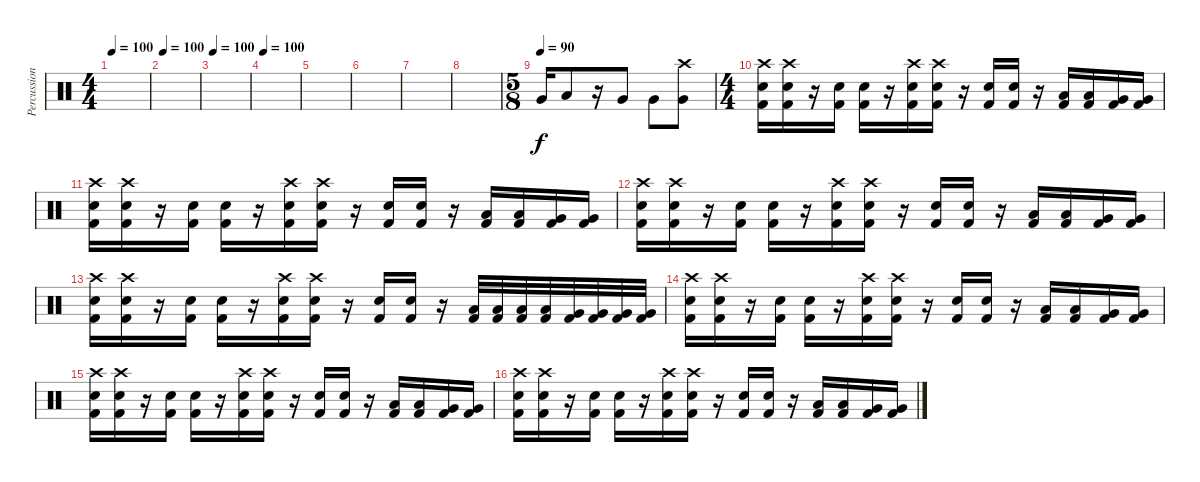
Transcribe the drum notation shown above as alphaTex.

\track ("Percussion 2" "Percussion") {instrument percussion}
\staff {score}
\articulation defaults
\ts (4 4)
\tempo 80
\tempo 100
\clef neutral
\ks c
|
\tempo 80
\tempo 100
|
\tempo 80
\tempo 100
|
\tempo 80
\tempo 100
|
|
|
|
|
\ts (5 8)
\tempo (90)
"Very Low Tom (hit)".16 "Low Tom (hit)".8 r.16 "Very Low Tom (hit)".8 "Very Low Tom (hit)".8 ("Crash high (hit)" "Very Low Tom (hit)").8 |
\ts (4 4)
("Crash high (hit)" "Snare (hit) 2" "Kick (hit) 2").16 ("Crash high (hit)" "Snare (hit) 2" "Kick (hit) 2").16 r.16 ("Snare (hit) 2" "Kick (hit) 2").16 ("Snare (hit) 2" "Kick (hit) 2").16 r.16 ("Crash high (hit)" "Snare (hit) 2" "Kick (hit) 2").16 ("Crash high (hit)" "Snare (hit) 2" "Kick (hit) 2").16 r.16 ("Snare (hit) 2" "Kick (hit) 2").16 ("Snare (hit) 2" "Kick (hit) 2").16 r.16 ("Low Tom (hit)" "Kick (hit) 2").16 ("Low Tom (hit)" "Kick (hit) 2").16 ("Very Low Tom (hit)" "Kick (hit) 2").16 ("Very Low Tom (hit)" "Kick (hit) 2").16 |
("Crash high (hit)" "Snare (hit) 2" "Kick (hit) 2").16 ("Crash high (hit)" "Snare (hit) 2" "Kick (hit) 2").16 r.16 ("Snare (hit) 2" "Kick (hit) 2").16 ("Snare (hit) 2" "Kick (hit) 2").16 r.16 ("Crash high (hit)" "Snare (hit) 2" "Kick (hit) 2").16 ("Crash high (hit)" "Snare (hit) 2" "Kick (hit) 2").16 r.16 ("Snare (hit) 2" "Kick (hit) 2").16 ("Snare (hit) 2" "Kick (hit) 2").16 r.16 ("Low Tom (hit)" "Kick (hit) 2").16 ("Low Tom (hit)" "Kick (hit) 2").16 ("Very Low Tom (hit)" "Kick (hit) 2").16 ("Very Low Tom (hit)" "Kick (hit) 2").16 |
("Crash high (hit)" "Snare (hit) 2" "Kick (hit) 2").16 ("Crash high (hit)" "Snare (hit) 2" "Kick (hit) 2").16 r.16 ("Snare (hit) 2" "Kick (hit) 2").16 ("Snare (hit) 2" "Kick (hit) 2").16 r.16 ("Crash high (hit)" "Snare (hit) 2" "Kick (hit) 2").16 ("Crash high (hit)" "Snare (hit) 2" "Kick (hit) 2").16 r.16 ("Snare (hit) 2" "Kick (hit) 2").16 ("Snare (hit) 2" "Kick (hit) 2").16 r.16 ("Low Tom (hit)" "Kick (hit) 2").16 ("Low Tom (hit)" "Kick (hit) 2").16 ("Very Low Tom (hit)" "Kick (hit) 2").16 ("Very Low Tom (hit)" "Kick (hit) 2").16 |
("Crash high (hit)" "Snare (hit) 2" "Kick (hit) 2").16 ("Crash high (hit)" "Snare (hit) 2" "Kick (hit) 2").16 r.16 ("Snare (hit) 2" "Kick (hit) 2").16 ("Snare (hit) 2" "Kick (hit) 2").16 r.16 ("Crash high (hit)" "Snare (hit) 2" "Kick (hit) 2").16 ("Crash high (hit)" "Snare (hit) 2" "Kick (hit) 2").16 r.16 ("Snare (hit) 2" "Kick (hit) 2").16 ("Snare (hit) 2" "Kick (hit) 2").16 r.16 ("Low Tom (hit)" "Kick (hit) 2").32 ("Low Tom (hit)" "Kick (hit) 2").32 ("Low Tom (hit)" "Kick (hit) 2").32 ("Low Tom (hit)" "Kick (hit) 2").32 ("Very Low Tom (hit)" "Kick (hit) 2").32 ("Very Low Tom (hit)" "Kick (hit) 2").32 ("Very Low Tom (hit)" "Kick (hit) 2").32 ("Very Low Tom (hit)" "Kick (hit) 2").32 |
("Crash high (hit)" "Snare (hit) 2" "Kick (hit) 2").16 ("Crash high (hit)" "Snare (hit) 2" "Kick (hit) 2").16 r.16 ("Snare (hit) 2" "Kick (hit) 2").16 ("Snare (hit) 2" "Kick (hit) 2").16 r.16 ("Crash high (hit)" "Snare (hit) 2" "Kick (hit) 2").16 ("Crash high (hit)" "Snare (hit) 2" "Kick (hit) 2").16 r.16 ("Snare (hit) 2" "Kick (hit) 2").16 ("Snare (hit) 2" "Kick (hit) 2").16 r.16 ("Low Tom (hit)" "Kick (hit) 2").16 ("Low Tom (hit)" "Kick (hit) 2").16 ("Very Low Tom (hit)" "Kick (hit) 2").16 ("Very Low Tom (hit)" "Kick (hit) 2").16 |
("Crash high (hit)" "Snare (hit) 2" "Kick (hit) 2").16 ("Crash high (hit)" "Snare (hit) 2" "Kick (hit) 2").16 r.16 ("Snare (hit) 2" "Kick (hit) 2").16 ("Snare (hit) 2" "Kick (hit) 2").16 r.16 ("Crash high (hit)" "Snare (hit) 2" "Kick (hit) 2").16 ("Crash high (hit)" "Snare (hit) 2" "Kick (hit) 2").16 r.16 ("Snare (hit) 2" "Kick (hit) 2").16 ("Snare (hit) 2" "Kick (hit) 2").16 r.16 ("Low Tom (hit)" "Kick (hit) 2").16 ("Low Tom (hit)" "Kick (hit) 2").16 ("Very Low Tom (hit)" "Kick (hit) 2").16 ("Very Low Tom (hit)" "Kick (hit) 2").16 |
("Crash high (hit)" "Snare (hit) 2" "Kick (hit) 2").16 ("Crash high (hit)" "Snare (hit) 2" "Kick (hit) 2").16 r.16 ("Snare (hit) 2" "Kick (hit) 2").16 ("Snare (hit) 2" "Kick (hit) 2").16 r.16 ("Crash high (hit)" "Snare (hit) 2" "Kick (hit) 2").16 ("Crash high (hit)" "Snare (hit) 2" "Kick (hit) 2").16 r.16 ("Snare (hit) 2" "Kick (hit) 2").16 ("Snare (hit) 2" "Kick (hit) 2").16 r.16 ("Low Tom (hit)" "Kick (hit) 2").16 ("Low Tom (hit)" "Kick (hit) 2").16 ("Very Low Tom (hit)" "Kick (hit) 2").16 ("Very Low Tom (hit)" "Kick (hit) 2").16
